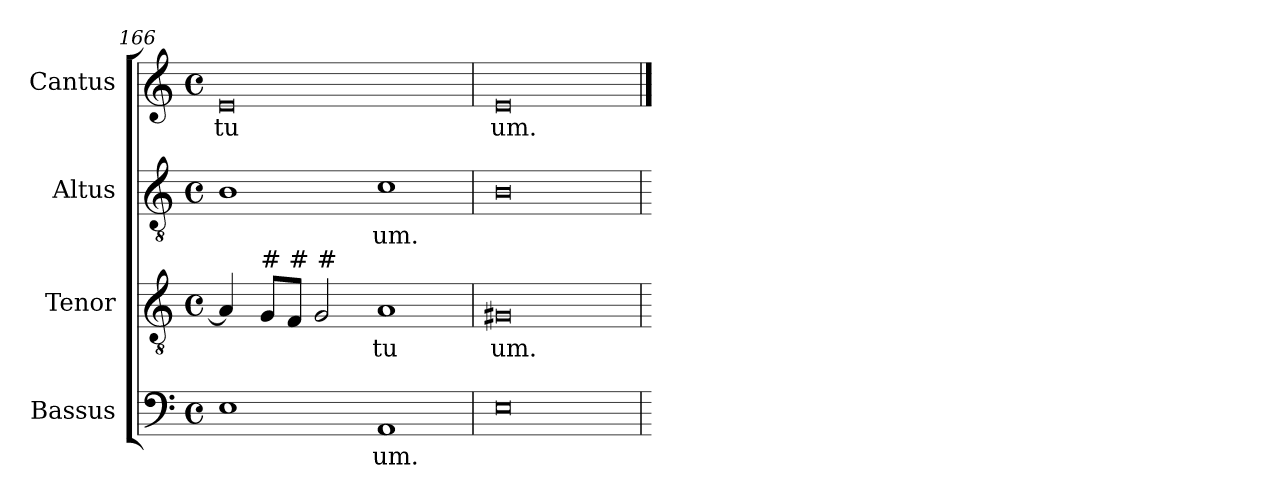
**kern	**text	**kern	**text	**kern	**text	**kern	**text
*part4	*part4	*part3	*part3	*part2	*part2	*part1	*part1
*staff4	*staff4	*staff3	*staff3	*staff2	*staff2	*staff1	*staff1
*I"Bassus	*	*I"Tenor	*	*I"Altus	*	*I"Cantus	*
*clefF4	*	*clefGv2	*	*clefGv2	*	*clefG2	*
*M4/4	*	*M4/4	*	*M4/4	*	*M4/4	*
*met(c)	*	*met(c)	*	*met(c)	*	*met(c)	*
=166	=166	=166	=166	=166	=166	=166	=166
!	!	!	!	!	!	!	!LO:LY:b:cj
1E	.	4A/]	.	1B	.	0e	tu
!	!	!LO:TX:a:t=# # #	!	!	!	!	!
.	.	8G/L	.	.	.	.	.
.	.	8F/J	.	.	.	.	.
.	.	2G/	.	.	.	.	.
!	!LO:LY:b	!	!LO:LY:b:cj	!	!LO:LY:b	!	!
1AA	um.	1A	tu	1c	um.	.	.
=167	=167	=167	=167	=167	=167	=167	=167
!	!	!	!LO:LY:b:cj	!	!	!	!LO:LY:b:cj
0E	.	0G#X	um.	0B	.	0e	um.
=	==	=	==	=	==	==	==
*-	*-	*-	*-	*-	*-	*-	*-
